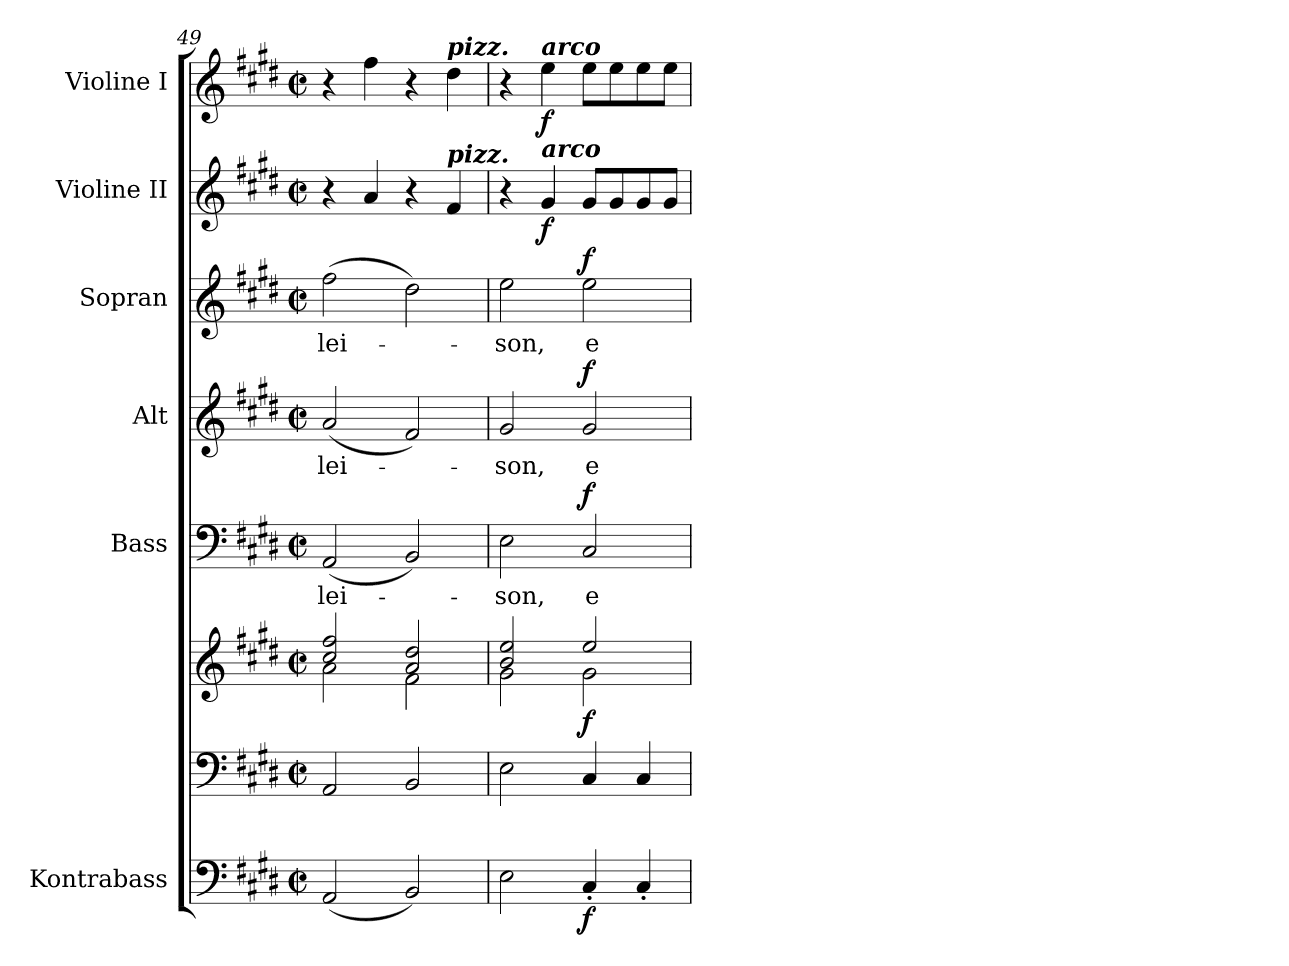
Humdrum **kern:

**kern	**dynam	**kern	**kern	**dynam	**kern	**text	**dynam	**kern	**text	**dynam	**kern	**text	**dynam	**kern	**dynam	**kern	**dynam
*part7	*part7	*part6	*part6	*part6	*part5	*part5	*part5	*part4	*part4	*part4	*part3	*part3	*part3	*part2	*part2	*part1	*part1
*staff8	*staff8	*staff7	*staff6	*staff6/7	*staff5	*staff5	*staff5	*staff4	*staff4	*staff4	*staff3	*staff3	*staff3	*staff2	*staff2	*staff1	*staff1
*I"Kontrabass	*	*	*	*	*I"Bass	*	*	*I"Alt	*	*	*I"Sopran	*	*	*I"Violine II	*	*I"Violine I	*
*I'Kb.	*	*	*	*	*I'B.	*	*	*I'A.	*	*	*I'S.	*	*	*I'Vl. II	*	*I'Vl. I	*
!!LO:PB:g=z
*clefF4	*	*clefF4	*clefG2	*	*clefF4	*	*	*clefG2	*	*	*clefG2	*	*	*clefG2	*	*clefG2	*
*ITrd7c12	*	*	*	*	*	*	*	*	*	*	*	*	*	*	*	*	*
*k[f#c#g#d#]	*	*k[f#c#g#d#]	*k[f#c#g#d#]	*	*k[f#c#g#d#]	*	*	*k[f#c#g#d#]	*	*	*k[f#c#g#d#]	*	*	*k[f#c#g#d#]	*	*k[f#c#g#d#]	*
*E:	*	*E:	*E:	*	*E:	*	*	*E:	*	*	*E:	*	*	*E:	*	*E:	*
*M2/2	*	*M2/2	*M2/2	*	*M2/2	*	*	*M2/2	*	*	*M2/2	*	*	*M2/2	*	*M2/2	*
*met(c|)	*	*met(c|)	*met(c|)	*	*met(c|)	*	*	*met(c|)	*	*	*met(c|)	*	*	*met(c|)	*	*met(c|)	*
=49	=49	=49	=49	=49	=49	=49	=49	=49	=49	=49	=49	=49	=49	=49	=49	=49	=49
*	*	*	*^	*	*	*	*	*	*	*	*	*	*	*	*	*	*
!	!	!	!	!	!	!	!LO:LY:b	!	!	!LO:LY:b	!	!	!LO:LY:b	!	!	!	!	!
(<2AAA/	.	2AA/	2cc#/ 2ff#/	2a\	.	(<2AA/	-lei-	.	(<2a/	-lei-	.	(>2ff#\	-lei-	.	4r	.	4r	.
.	.	.	.	.	.	.	.	.	.	.	.	.	.	.	4a/	.	4ff#\	.
2BBB/)	.	2BB/	2a/ 2dd#/	2f#\	.	2BB/)	.	.	2f#/)	.	.	2dd#\)	.	.	4r	.	4r	.
!	!	!	!	!	!	!	!	!	!	!	!	!	!	!	!	!	!LO:TX:a:Bi:t=pizz.	!
!	!	!	!	!	!	!	!	!	!	!	!	!	!	!	!LO:TX:a:Bi:t=pizz.	!	!	!
.	.	.	.	.	.	.	.	.	.	.	.	.	.	.	4f#/	.	4dd#\	.
=50	=50	=50	=50	=50	=50	=50	=50	=50	=50	=50	=50	=50	=50	=50	=50	=50	=50	=50
!	!	!	!	!	!	!	!LO:LY:b	!	!	!LO:LY:b	!	!	!LO:LY:b	!	!	!	!	!
2EE\	.	2E\	2b/ 2ee/	2g#\	.	2E\	-son,	.	2g#/	-son,	.	2ee\	-son,	.	4r	.	4r	.
!	!	!	!	!	!	!	!	!	!	!	!	!	!	!	!	!	!LO:TX:a:Bi:t=arco	!
!	!	!	!	!	!	!	!	!	!	!	!	!	!	!	!LO:TX:a:Bi:t=arco	!	!	!
!	!	!	!	!	!	!	!	!	!	!	!	!	!	!	!	!LO:DY:b	!	!LO:DY:b
.	.	.	.	.	.	.	.	.	.	.	.	.	.	.	4g#/	f	4ee\	f
!	!LO:DY:b	!	!	!	!LO:DY:b	!	!LO:LY:b	!LO:DY:a	!	!LO:LY:b	!LO:DY:a	!	!LO:LY:b	!LO:DY:a	!	!	!	!
4CC#'</	f	4C#/	2ee/	2g#\	f	2C#/	e-	f	2g#/	e-	f	2ee\	e-	f	8g#/L	.	8ee\L	.
.	.	.	.	.	.	.	.	.	.	.	.	.	.	.	8g#/	.	8ee\	.
4CC#'</	.	4C#/	.	.	.	.	.	.	.	.	.	.	.	.	8g#/	.	8ee\	.
.	.	.	.	.	.	.	.	.	.	.	.	.	.	.	8g#/J	.	8ee\J	.
*	*	*	*v	*v	*	*	*	*	*	*	*	*	*	*	*	*	*	*
=	=	=	=	=	=	=	=	=	=	=	=	=	=	=	=	=	=
*-	*-	*-	*-	*-	*-	*-	*-	*-	*-	*-	*-	*-	*-	*-	*-	*-	*-
